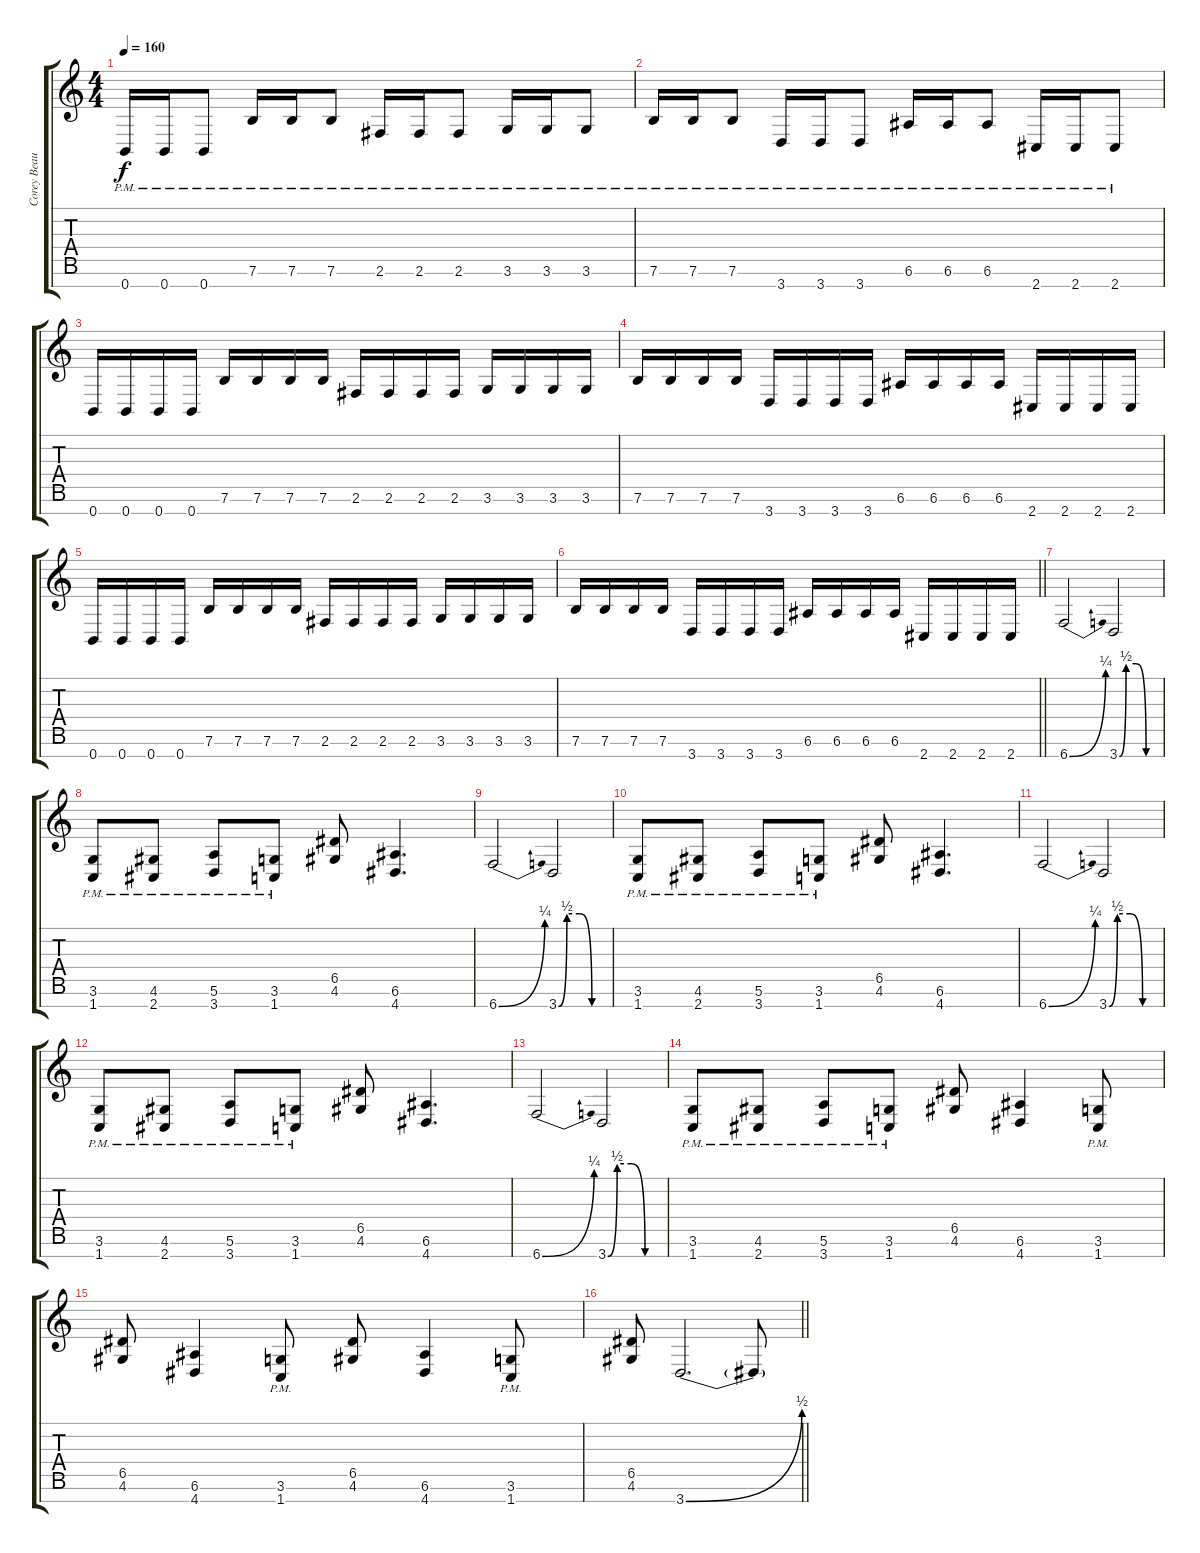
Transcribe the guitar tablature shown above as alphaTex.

\track ("Corey Beaulieu" "Corey Beau") {instrument distortionguitar}
\staff {score tabs}
\tuning (E4 B3 G3 D3 A2 E2 B1) {hide}
\ts (4 4)
\tempo 160
\clef g2
\ks c
0.7{pm}.16{dy f} 0.7{pm}.16 0.7{pm}.8 7.6{pm}.16 7.6{pm}.16 7.6{pm}.8 2.6{pm}.16 2.6{pm}.16 2.6{pm}.8 3.6{pm}.16 3.6{pm}.16 3.6{pm}.8 |
7.6{pm}.16 7.6{pm}.16 7.6{pm}.8 3.7{pm}.16 3.7{pm}.16 3.7{pm}.8 6.6{pm}.16 6.6{pm}.16 6.6{pm}.8 2.7{pm}.16 2.7{pm}.16 2.7{pm}.8 |
0.7.16 0.7.16 0.7.16 0.7.16 7.6.16 7.6.16 7.6.16 7.6.16 2.6.16 2.6.16 2.6.16 2.6.16 3.6.16 3.6.16 3.6.16 3.6.16 |
7.6.16 7.6.16 7.6.16 7.6.16 3.7.16 3.7.16 3.7.16 3.7.16 6.6.16 6.6.16 6.6.16 6.6.16 2.7.16 2.7.16 2.7.16 2.7.16 |
0.7.16 0.7.16 0.7.16 0.7.16 7.6.16 7.6.16 7.6.16 7.6.16 2.6.16 2.6.16 2.6.16 2.6.16 3.6.16 3.6.16 3.6.16 3.6.16 |
\barLineRight lightlight
7.6.16 7.6.16 7.6.16 7.6.16 3.7.16 3.7.16 3.7.16 3.7.16 6.6.16 6.6.16 6.6.16 6.6.16 2.7.16 2.7.16 2.7.16 2.7.16 |
\section ("" "")
6.7{be (bend 0 0 60 1)}.2 3.7{be (custom 0 0 10 2 25 2 40 0 60 0)}.2 |
(3.6{pm} 1.7{pm}).8 (4.6{pm} 2.7{pm}).8 (5.6{pm} 3.7{pm}).8 (3.6{pm} 1.7{pm}).8 (6.5 4.6).8 (6.6 4.7).4{d} |
6.7{be (bend 0 0 60 1)}.2 3.7{be (custom 0 0 10 2 25 2 40 0 60 0)}.2 |
(3.6{pm} 1.7{pm}).8 (4.6{pm} 2.7{pm}).8 (5.6{pm} 3.7{pm}).8 (3.6{pm} 1.7{pm}).8 (6.5 4.6).8 (6.6 4.7).4{d} |
6.7{be (bend 0 0 60 1)}.2 3.7{be (custom 0 0 10 2 25 2 40 0 60 0)}.2 |
(3.6{pm} 1.7{pm}).8 (4.6{pm} 2.7{pm}).8 (5.6{pm} 3.7{pm}).8 (3.6{pm} 1.7{pm}).8 (6.5 4.6).8 (6.6 4.7).4{d} |
6.7{be (bend 0 0 60 1)}.2 3.7{be (custom 0 0 10 2 25 2 40 0 60 0)}.2 |
(3.6{pm} 1.7{pm}).8 (4.6{pm} 2.7{pm}).8 (5.6{pm} 3.7{pm}).8 (3.6{pm} 1.7{pm}).8 (6.5 4.6).8 (6.6 4.7).4 (3.6{pm} 1.7{pm}).8 |
(6.5 4.6).8 (6.6 4.7).4 (3.6{pm} 1.7{pm}).8 (6.5 4.6).8 (6.6 4.7).4 (3.6{pm} 1.7{pm}).8 |
\barLineRight lightlight
(6.5 4.6).8 3.7{be (bend 0 0 60 2)}.2{d} 3.7{t}.8
